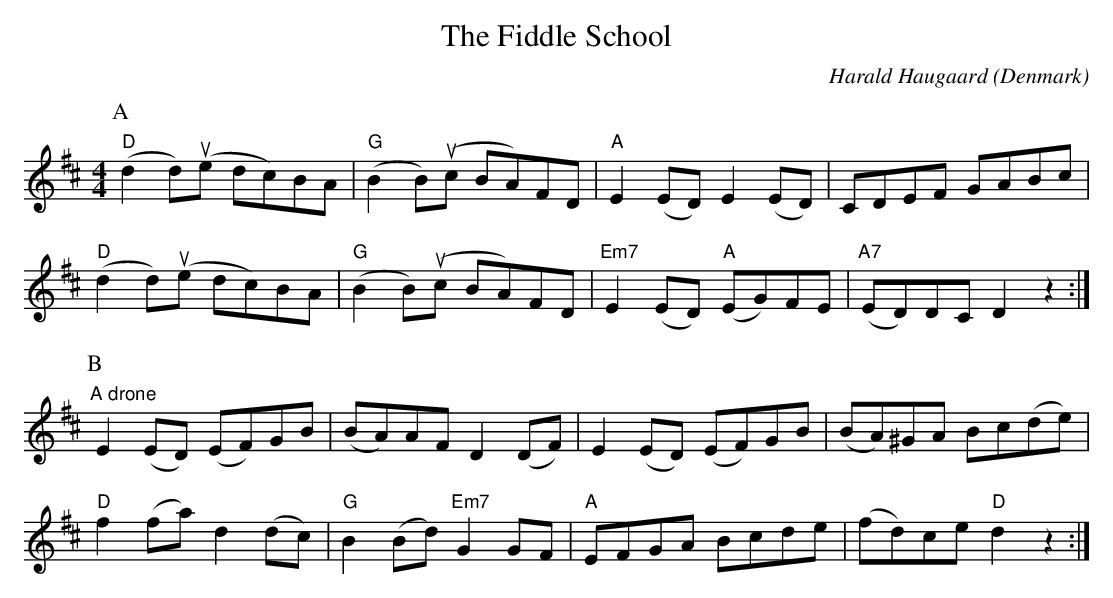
X:1
T: The Fiddle School
O: Denmark
C: Harald Haugaard
K: D
L: 1/8
M: 4/4
P:A
"D"(d2d)(ue dc)BA | "G"(B2B)(uc BA)FD | "A"E2 (ED) E2  (ED) | CDEF GABc |
"D"(d2d)(ue dc)BA | "G"(B2B)(uc BA)FD | "Em7"E2 (ED) "A"(EG)FE | "A7"(ED)DC D2 z2 :|
P:B
"A drone"E2(ED) (EF)GB | (BA)AF D2 (DF) | E2(ED) (EF)GB | (BA)^GA Bc(de) |
"D"f2 (fa) d2 (dc) | "G"B2 (Bd) "Em7"G2 GF | "A"EFGA Bcde | (fd)ce "D"d2 z2:|
